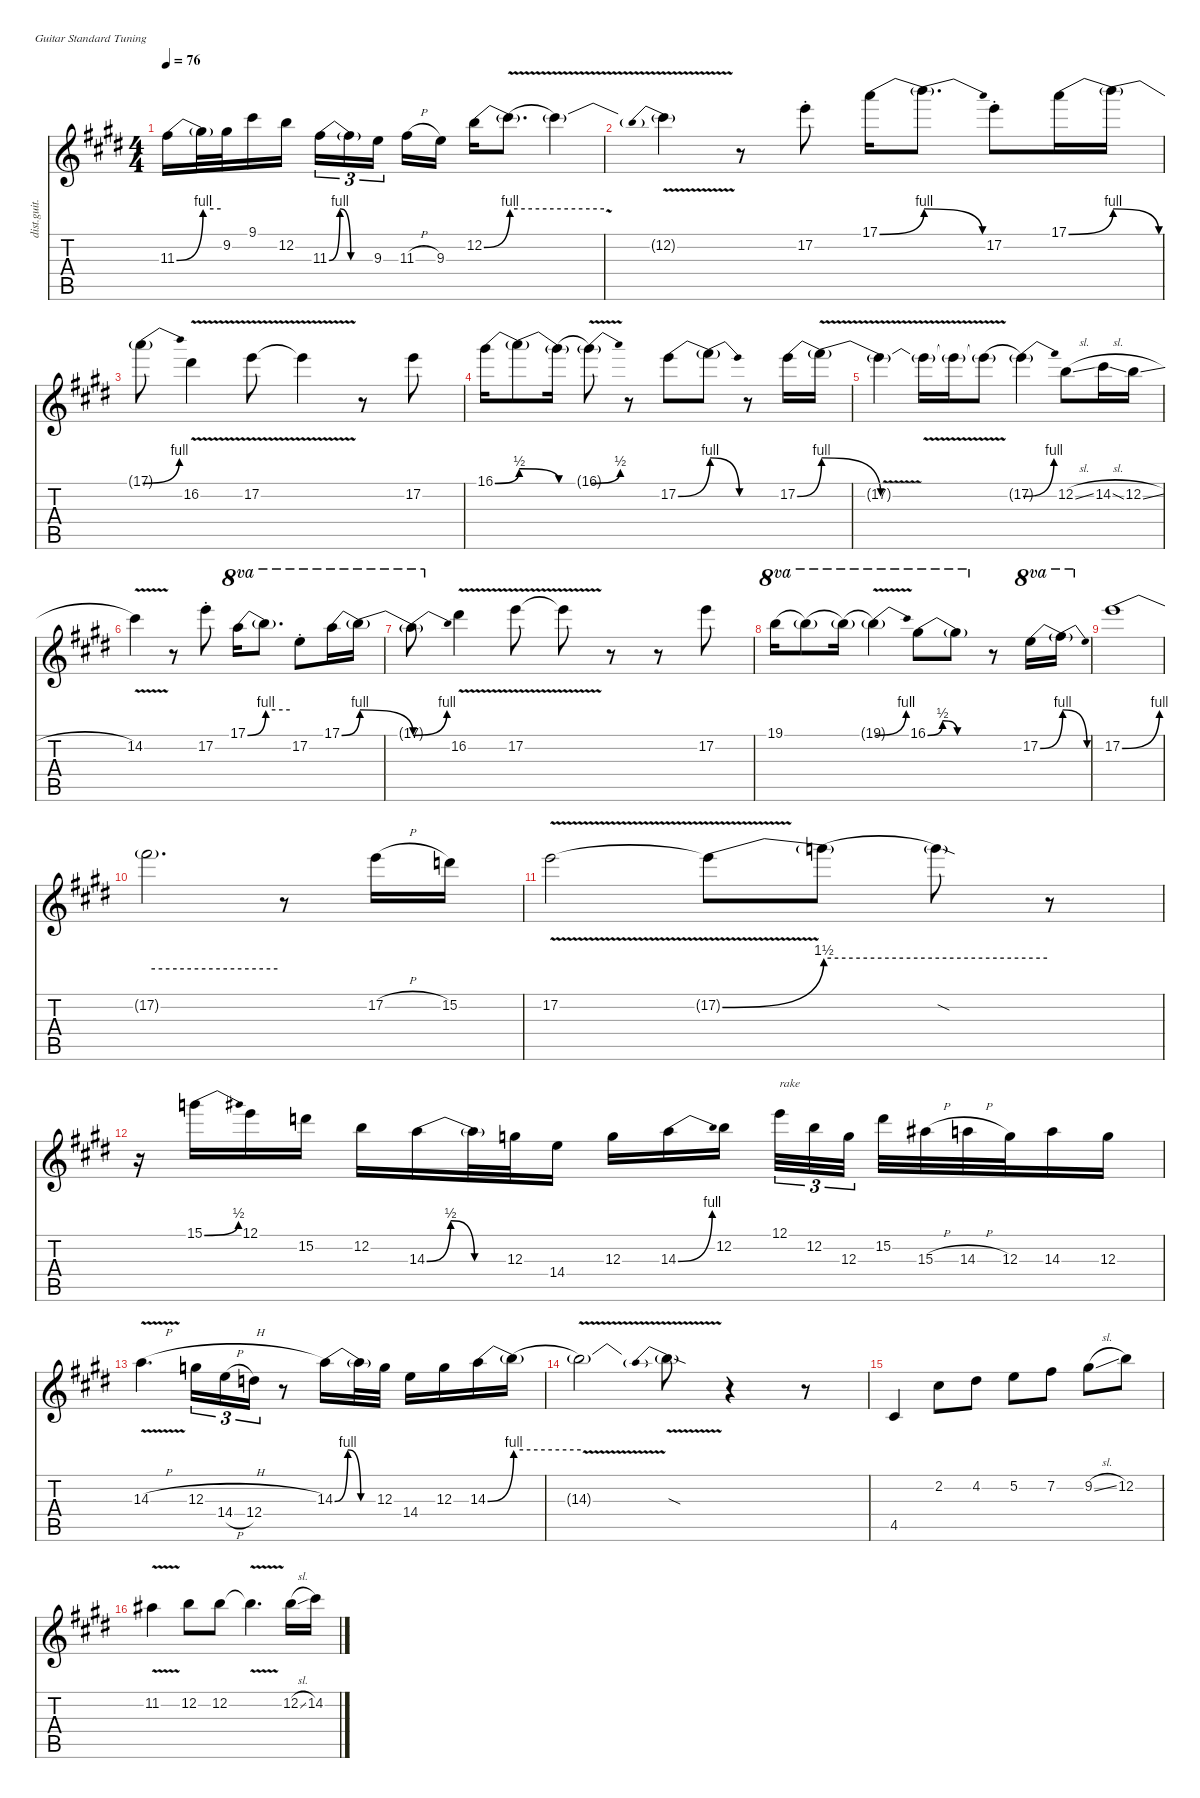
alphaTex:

\defaultSystemsLayout 4
\hideDynamics
\bracketExtendMode nobrackets
\otherSystemsTrackNameOrientation horizontal
\track ("Lead-Guitar" "dist.guit.") {instrument distortionguitar}
\staff {score tabs}
\tuning (E4 B3 G3 D3 A2 E2)
\ts (4 4)
\tempo 76
\clef g2
\ks c#minor
11.3{be (bend 0 0 60 4) acc #}.16{dy f} 11.3{be (hold 0 4 60 4) t}.32 9.2{acc #}.32 9.1{acc #}.16 12.2{acc forcenatural}.16 11.3{be (bendrelease 0 0 30 4 30 4 60 0) acc #}.16{tu (3 2)} 11.3{be (hold 0 0 60 0) t acc #}.16{tu (3 2)} 9.3{acc forcenatural}.16{tu (3 2)} 11.3{h acc #}.16 9.3{acc forcenatural}.16 12.2{be (bend 0 0 60 4) acc forcenatural}.16 12.2{be (hold 0 4 60 4) v t}.8{d} 12.2{v t}.4 |
12.2{be (prebend 0 4 60 4) t}.4 r.8 17.2{st acc forcenatural}.8 17.1{be (bend 0 0 60 4) acc forcenatural}.16 17.1{be (release 0 4 60 0) t}.8{d} 17.2{st acc forcenatural}.8 17.1{be (bend 0 0 60 4) acc forcenatural}.16 17.1{be (release 0 4 60 0) t}.16 |
17.1{be (bend 0 0 60 4) t acc forcenatural}.8 16.2{v acc #}.4 17.2{v acc forcenatural}.8 17.2{v t acc forcenatural}.4 r.8 17.2{acc forcenatural}.8 |
16.1{be (bend 0 0 60 2) acc #}.16 16.1{be (release 0 2 60 0) t}.8 16.1{be (hold 0 0 60 0) t acc #}.16 16.1{be (bend 0 0 60 2) v t acc #}.8 r.8 17.2{be (bend 0 0 60 4) acc forcenatural}.8 17.2{be (release 0 4 60 0) t}.8 r.8 17.2{be (bend 0 0 60 4) acc forcenatural}.16 17.2{be (release 0 4 60 0) v t}.16 |
17.2{v t acc forcenatural}.4 17.2{v t acc forcenatural}.16 17.2{v t acc forcenatural}.16 17.2{be (hold 0 0 60 0) t acc forcenatural}.8 17.2{be (bend 0 0 60 4) t acc forcenatural}.4 12.2{sl acc forcenatural}.8 14.2{sl acc #}.16 12.2{sl acc forcenatural}.16 |
14.2{v acc #}.4 r.8 17.2{st acc forcenatural}.8 17.1{be (bend 0 0 60 4) acc forcenatural}.16{ot 8va} 17.1{be (hold 0 4 60 4) t}.8{d ot 8va} 17.2{st acc forcenatural}.8{ot 8va} 17.1{be (bend 0 0 60 4) acc forcenatural}.16{ot 8va} 17.1{be (release 0 4 60 0) t}.16{ot 8va} |
17.1{be (bend 0 0 60 4) t acc forcenatural}.8{ot 8va} 16.2{v acc #}.4 17.2{v acc forcenatural}.8 17.2{v t acc forcenatural}.8 r.8 r.8 17.2{acc forcenatural}.8 |
19.1{be (hold 0 0 60 0) acc forcenatural}.16{ot 8va} 19.1{be (hold 0 0 60 0) t acc forcenatural}.8{ot 8va} 19.1{be (hold 0 0 60 0) t acc forcenatural}.16{ot 8va} 19.1{be (bend 0 0 60 4) v t acc forcenatural}.4{ot 8va} 16.1{be (bendrelease 0 0 30 2 30 2 60 0) acc #}.8{ot 8va} 16.1{be (hold 0 0 60 0) t acc #}.8{ot 8va} r.8 17.2{be (bend 0 0 60 4) acc forcenatural}.16{ot 8va} 17.2{be (release 0 4 60 0) t}.16{ot 8va} |
17.2{be (bend 0 0 60 4) acc forcenatural}.1 |
17.2{be (hold 0 4 60 4) t}.2{d} r.8 17.2{h acc forcenatural}.16 15.2{acc forcenatural}.16 |
17.2{v acc forcenatural}.2 17.2{be (bend 0 0 60 6) t acc forcenatural}.8 17.2{be (hold 0 6 60 6) t}.8 17.2{sod t}.8 r.8 |
r.16 15.1{be (bend 0 0 30 2) acc forcenatural}.16 12.1{acc forcenatural}.16 15.2{acc forcenatural}.16 12.2{acc forcenatural}.16 14.3{be (bendrelease 0 0 30 2 30 2 60 0) acc forcenatural}.16 14.3{be (hold 0 0 60 0) t acc forcenatural}.32 12.3{acc forcenatural}.32 14.4{acc forcenatural}.16 12.3{acc forcenatural}.16 14.3{be (bend 0 0 30 4) acc forcenatural}.16 12.2{acc forcenatural}.16 12.1{acc forcenatural}.32{tu (3 2) txt "rake"} 12.2{acc forcenatural}.32{tu (3 2)} 12.3{acc forcenatural}.32{tu (3 2)} 15.2{acc forcenatural}.32 15.3{h acc #}.32 14.3{h acc forcenatural}.32 12.3{acc forcenatural}.32 14.3{acc forcenatural}.16 12.3{acc forcenatural}.16 |
14.3{v h acc forcenatural}.4{d} 12.3{h acc forcenatural}.16{tu (3 2)} 14.4{h acc forcenatural}.16{tu (3 2)} 12.4{acc forcenatural}.16{tu (3 2)} r.8 14.3{be (bendrelease 0 0 30 4 30 4 60 0) acc forcenatural}.16 14.3{be (hold 0 0 60 0) t acc forcenatural}.32 12.3{acc forcenatural}.32 14.4{acc forcenatural}.16 12.3{acc forcenatural}.16 14.3{be (bend 0 0 60 4) acc forcenatural}.16 14.3{be (hold 0 4 60 4) t}.16 |
14.3{v t}.2 14.3{be (prebend 0 4 60 4) sod t}.8 r.4 r.8 |
4.5{acc #}.4 2.2{acc #}.8 4.2{acc #}.8 5.2{acc forcenatural}.8 7.2{acc #}.8 9.2{sl acc #}.8 12.2{acc forcenatural}.8 |
11.2{v acc #}.4 12.2{acc forcenatural}.8 12.2{acc forcenatural}.8 12.2{v t acc forcenatural}.4{d} 12.2{sl acc forcenatural}.16 14.2{acc #}.16
